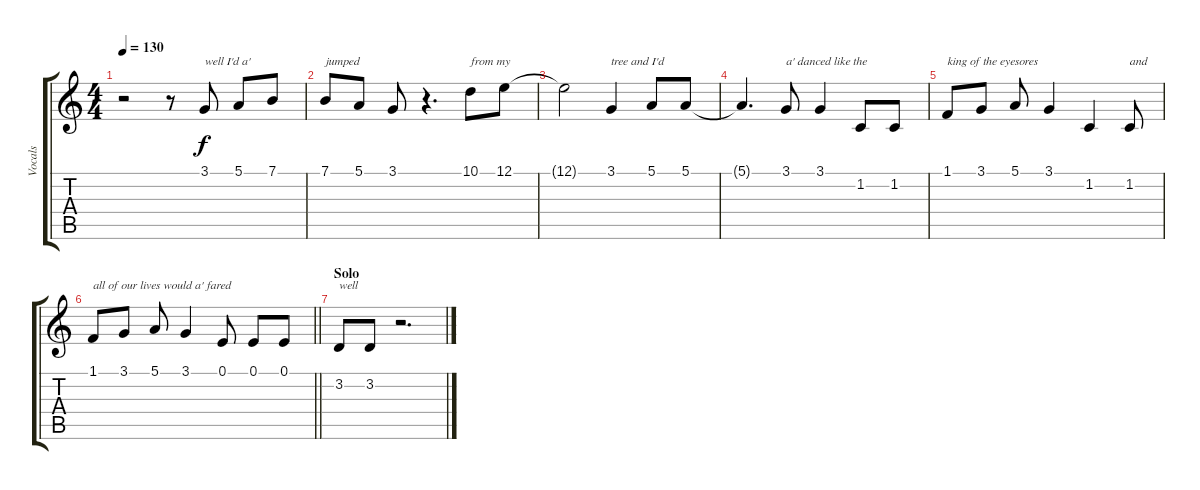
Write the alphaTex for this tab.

\track ("Vocals" "Vocals") {instrument viola}
\staff {score tabs}
\tuning (E4 B3 G3 D3 A2 E2) {hide}
\ts (4 4)
\tempo 130
\clef g2
\ks c
r.2{dy f} r.8 3.1.8{txt "well I'd a'"} 5.1.8 7.1.8 |
7.1.8{txt "jumped"} 5.1.8 3.1.8 r.4{d} 10.1.8{txt "from my"} 12.1.8 |
12.1{t}.2 3.1.4{txt "tree and I'd "} 5.1.8 5.1.8 |
5.1{t}.4{d} 3.1.8{txt "a' danced like the"} 3.1.4 1.2.8 1.2.8 |
1.1.8{txt "king of the eyesores"} 3.1.8 5.1.8 3.1.4 1.2.4 1.2.8{txt "and"} |
\barLineRight lightlight
1.1.8{txt "all of our lives would a' fared"} 3.1.8 5.1.8 3.1.4 0.1.8 0.1.8 0.1.8 |
\section ("" "Solo")
3.2.8{txt "well"} 3.2.8 r.2{d}
